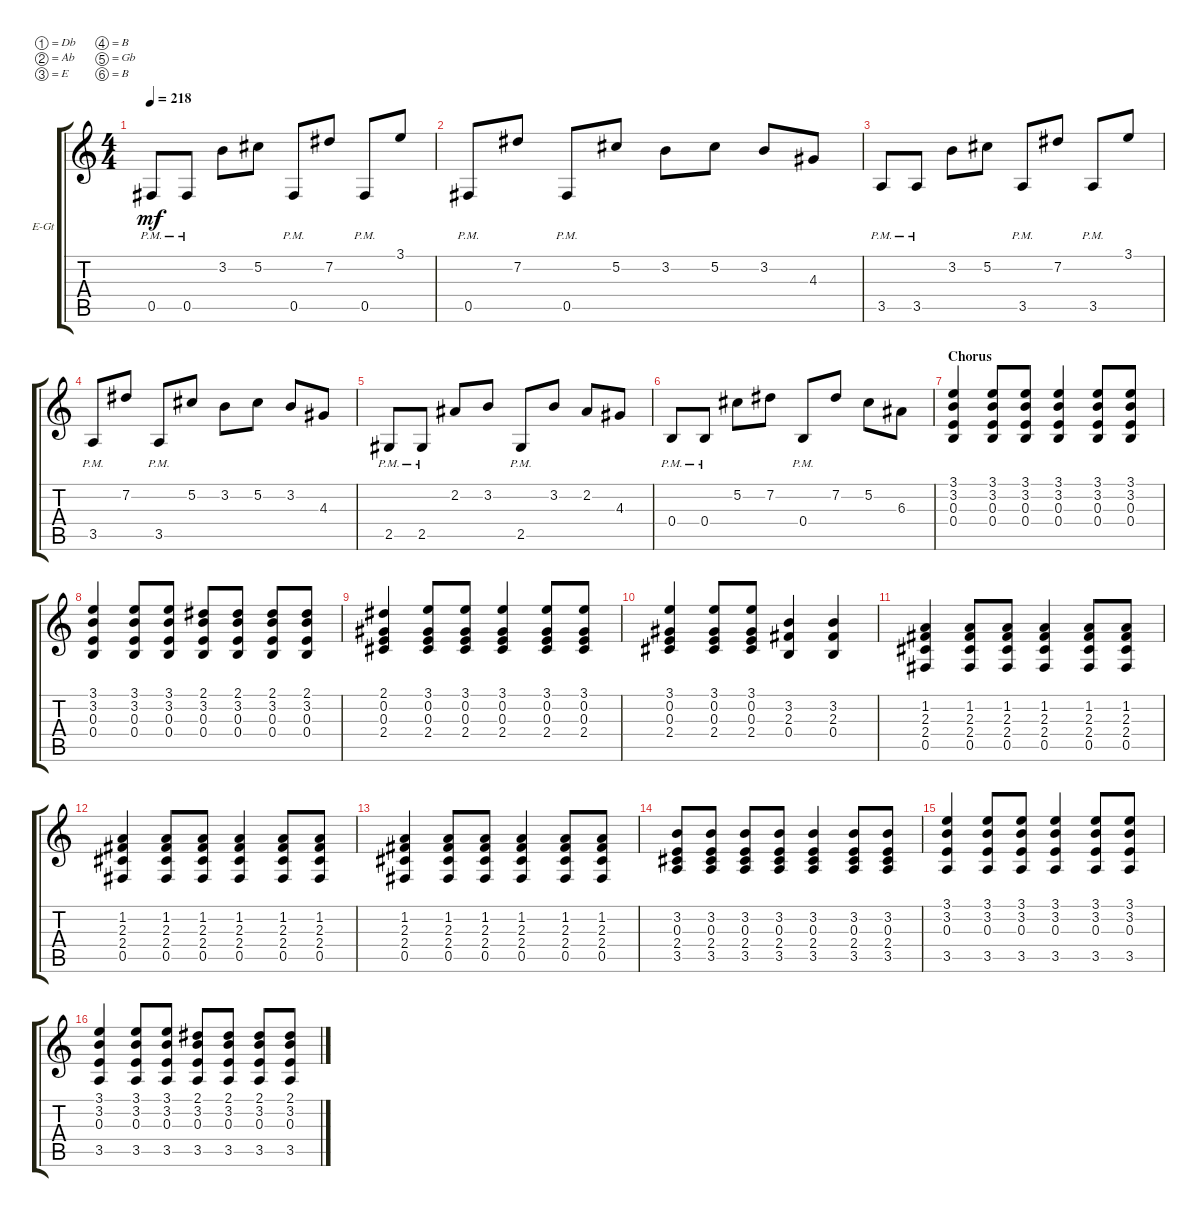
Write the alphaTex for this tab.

\bracketExtendMode groupsimilarinstruments
\firstSystemTrackNameOrientation horizontal
\otherSystemsTrackNameOrientation horizontal
\track ("Electric Guitar 1" "E-Gt") {instrument distortionguitar}
\staff {score tabs}
\tuning (Db4 Ab3 E3 B2 Gb2 B1)
\ts (4 4)
\tempo 218
\clef g2
\ks c
0.5{pm}.8{dy mf} 0.5{pm}.8 3.2.8 5.2.8 0.5{pm}.8 7.2.8 0.5{pm}.8 3.1.8 |
0.5{pm}.8 7.2.8 0.5{pm}.8 5.2.8 3.2.8 5.2.8 3.2.8 4.3.8 |
3.5{pm}.8 3.5{pm}.8 3.2.8 5.2.8 3.5{pm}.8 7.2.8 3.5{pm}.8 3.1.8 |
3.5{pm}.8 7.2.8 3.5{pm}.8 5.2.8 3.2.8 5.2.8 3.2.8 4.3.8 |
2.5{pm}.8 2.5{pm}.8 2.2.8 3.2.8 2.5{pm}.8 3.2.8 2.2.8 4.3.8 |
0.4{pm}.8 0.4{pm}.8 5.2.8 7.2.8 0.4{pm}.8 7.2.8 5.2.8 6.3.8 |
\section ("" "Chorus")
(0.3 3.2 3.1 0.4).4 (3.1 3.2 0.3 0.4).8 (3.1 3.2 0.3 0.4).8 (0.3 3.2 3.1 0.4).4 (3.1 3.2 0.3 0.4).8 (3.1 3.2 0.3 0.4).8 |
(0.3 3.2 3.1 0.4).4 (3.1 3.2 0.3 0.4).8 (3.1 3.2 0.3 0.4).8 (0.3 3.2 2.1 0.4).8 (0.3 2.1 3.2 0.4).8 (0.3 3.2 2.1 0.4).8 (0.3 2.1 3.2 0.4).8 |
(0.3 2.4 0.2 2.1).4 (3.1 0.2 2.4 0.3).8 (0.3 3.1 0.2 2.4).8 (0.3 3.1 0.2 2.4).4 (3.1 0.2 2.4 0.3).8 (0.3 3.1 0.2 2.4).8 |
(0.3 3.1 0.2 2.4).4 (3.1 0.2 2.4 0.3).8 (0.3 3.1 0.2 2.4).8 (0.4 2.3 3.2).4 (0.4 2.3 3.2).4 |
(2.4 0.5 2.3 1.2).4 (0.5 2.4 2.3 1.2).8 (1.2 2.3 2.4 0.5).8 (2.4 0.5 2.3 1.2).4 (0.5 2.4 2.3 1.2).8 (1.2 2.3 2.4 0.5).8 |
(2.4 0.5 2.3 1.2).4 (0.5 2.4 2.3 1.2).8 (1.2 2.3 2.4 0.5).8 (2.4 0.5 2.3 1.2).4 (0.5 2.4 2.3 1.2).8 (1.2 2.3 2.4 0.5).8 |
(2.4 0.5 2.3 1.2).4 (0.5 2.4 2.3 1.2).8 (1.2 2.3 2.4 0.5).8 (2.4 0.5 2.3 1.2).4 (0.5 2.4 2.3 1.2).8 (1.2 2.3 2.4 0.5).8 |
(3.2 0.3 3.5 2.4).8 (3.2 3.5 0.3 2.4).8 (3.2 0.3 3.5 2.4).8 (3.2 3.5 0.3 2.4).8 (3.5 0.3 3.2 2.4).4 (3.2 0.3 3.5 2.4).8 (3.2 3.5 0.3 2.4).8 |
(0.3 3.2 3.1 3.5).4 (3.1 3.2 0.3 3.5).8 (3.1 3.2 0.3 3.5).8 (0.3 3.2 3.1 3.5).4 (3.1 3.2 0.3 3.5).8 (3.1 3.2 0.3 3.5).8 |
(0.3 3.2 3.1 3.5).4 (3.1 3.2 0.3 3.5).8 (3.1 3.2 0.3 3.5).8 (0.3 3.2 2.1 3.5).8 (0.3 2.1 3.2 3.5).8 (0.3 3.2 2.1 3.5).8 (0.3 2.1 3.2 3.5).8
